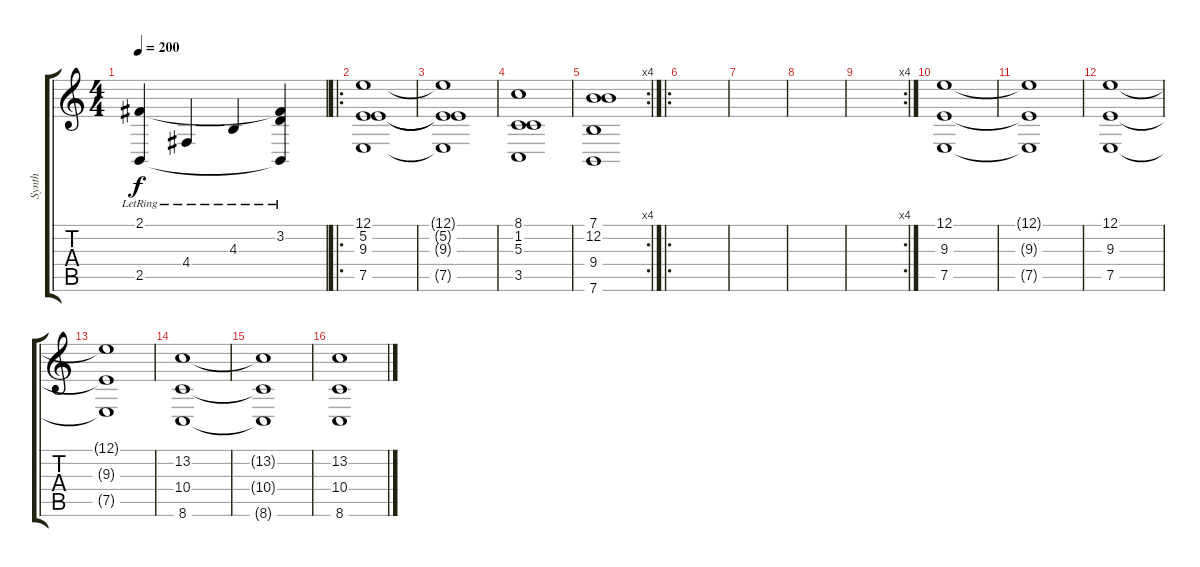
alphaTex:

\track ("Synth" "Synth") {instrument synthstrings1}
\staff {score tabs}
\tuning (E4 B3 G3 D3 A2 E2) {hide}
\ts (4 4)
\tempo 200
\clef g2
\ks c
(2.1 2.5{lr}).4{dy f instrument acousticgrandpiano} 4.4{lr}.4 4.3{lr}.4 (2.1{t} 3.2{lr} 2.5{t}).4 |
\ro
(12.1 5.2 9.3 7.5).1{instrument synthstrings1} |
(12.1{t} 5.2{t} 9.3{t} 7.5{t}).1 |
(8.1 1.2 5.3 3.5).1 |
\rc 4
(7.1 12.2 9.4 7.6).1 |
\ro
|
|
|
\rc 4
|
(12.1 9.3 7.5).1 |
(12.1{t} 9.3{t} 7.5{t}).1 |
(12.1 9.3 7.5).1 |
(12.1{t} 9.3{t} 7.5{t}).1 |
(13.2 10.4 8.6).1 |
(13.2{t} 10.4{t} 8.6{t}).1 |
(13.2 10.4 8.6).1
